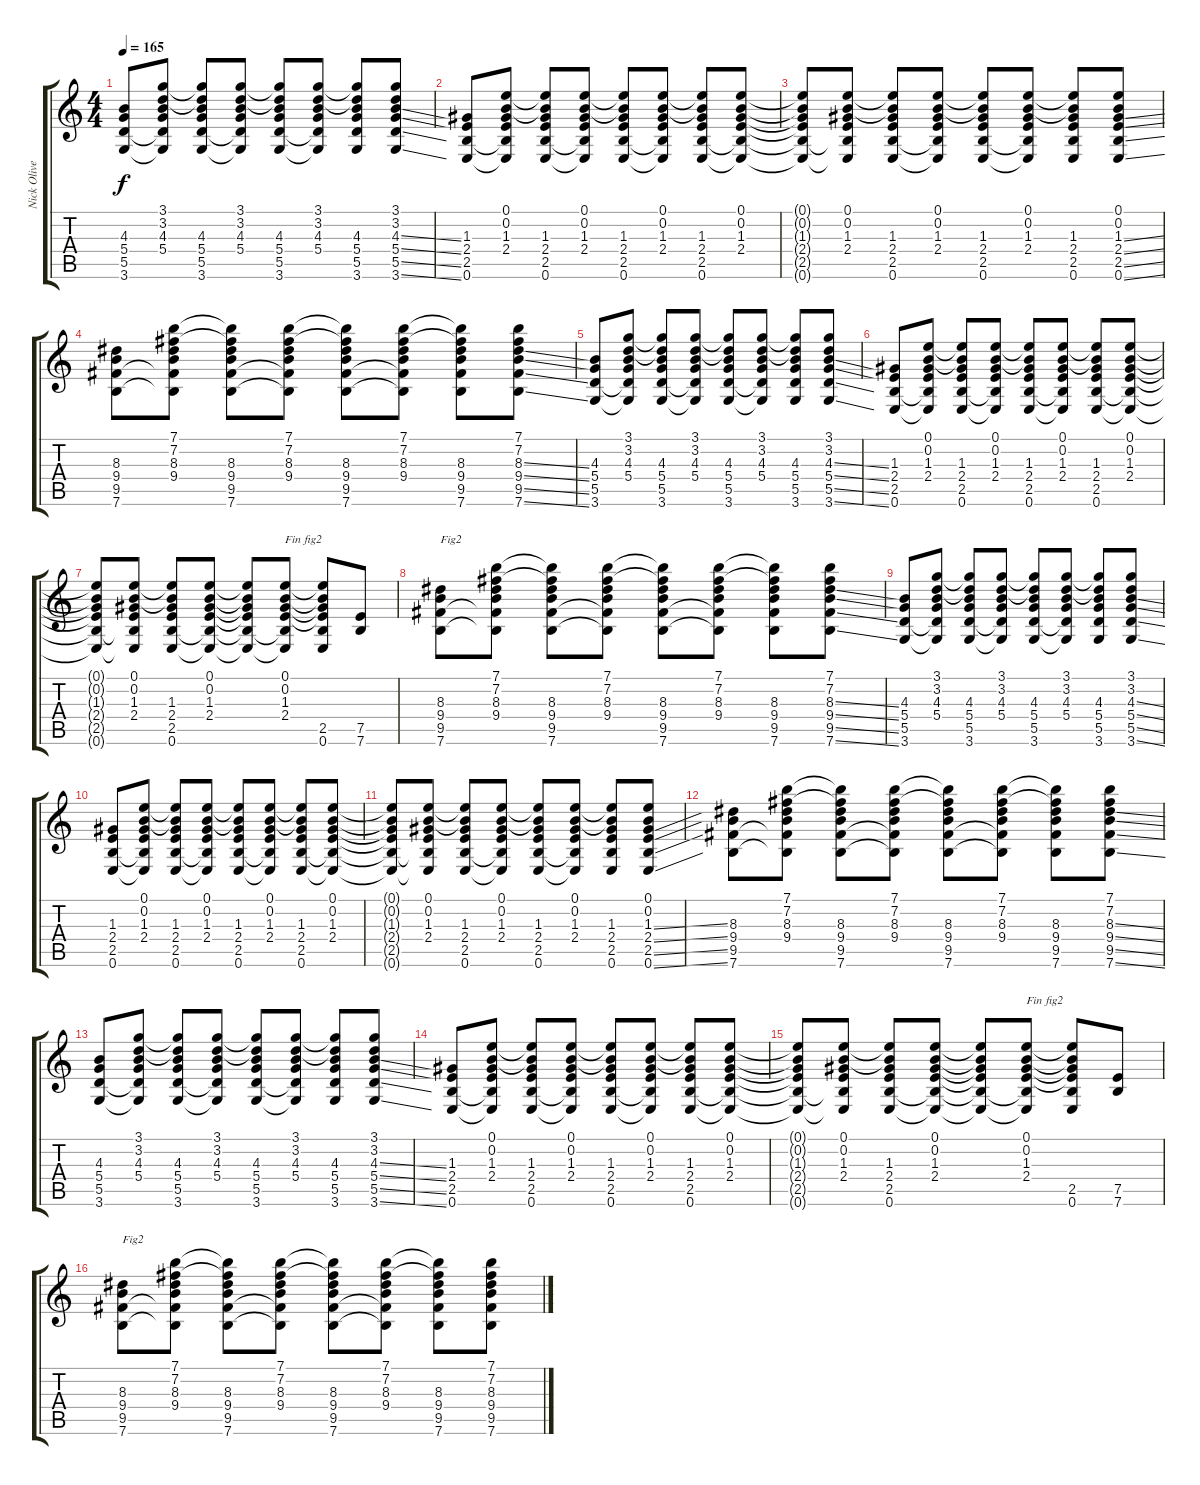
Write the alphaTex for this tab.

\track ("Nick Oliveri" "Nick Olive") {instrument acousticguitarnylon}
\staff {score tabs}
\tuning (E4 B3 G3 D3 A2 E2) {hide}
\ts (4 4)
\tempo 165
\clef g2
\ks c
(4.3 5.4 5.5 3.6).8{dy f} (3.1 3.2 4.3 5.4 5.5{t} 3.6{t}).8 (3.1{t} 3.2{t} 4.3 5.4 5.5 3.6).8 (3.1 3.2 4.3 5.4 5.5{t} 3.6{t}).8 (3.1{t} 3.2{t} 4.3 5.4 5.5 3.6).8 (3.1 3.2 4.3 5.4 5.5{t} 3.6{t}).8 (3.1{t} 3.2{t} 4.3 5.4 5.5 3.6).8 (3.1 3.2 4.3{ss} 5.4{ss} 5.5{ss} 3.6{ss}).8 |
(1.3 2.4 2.5 0.6).8 (0.1 0.2 1.3 2.4 2.5{t} 0.6{t}).8 (0.1{t} 0.2{t} 1.3 2.4 2.5 0.6).8 (0.1 0.2 1.3 2.4 2.5{t} 0.6{t}).8 (0.1{t} 0.2{t} 1.3 2.4 2.5 0.6).8 (0.1 0.2 1.3 2.4 2.5{t} 0.6{t}).8 (0.1{t} 0.2{t} 1.3 2.4 2.5 0.6).8 (0.1 0.2 1.3 2.4 2.5{t} 0.6{t}).8 |
(0.1{t} 0.2{t} 1.3{t} 2.4{t} 2.5{t} 0.6{t}).8 (0.1 0.2 1.3 2.4 2.5{t} 0.6{t}).8 (0.1{t} 0.2{t} 1.3 2.4 2.5 0.6).8 (0.1 0.2 1.3 2.4 2.5{t} 0.6{t}).8 (0.1{t} 0.2{t} 1.3 2.4 2.5 0.6).8 (0.1 0.2 1.3 2.4 2.5{t} 0.6{t}).8 (0.1{t} 0.2{t} 1.3 2.4 2.5 0.6).8 (0.1 0.2 1.3{ss} 2.4{ss} 2.5{ss} 0.6{ss}).8 |
(8.3 9.4 9.5 7.6).8 (7.1 7.2 8.3 9.4 9.5{t} 7.6{t}).8 (7.1{t} 7.2{t} 8.3 9.4 9.5 7.6).8 (7.1 7.2 8.3 9.4 9.5{t} 7.6{t}).8 (7.1{t} 7.2{t} 8.3 9.4 9.5 7.6).8 (7.1 7.2 8.3 9.4 9.5{t} 7.6{t}).8 (7.1{t} 7.2{t} 8.3 9.4 9.5 7.6).8 (7.1 7.2 8.3{ss} 9.4{ss} 9.5{ss} 7.6{ss}).8 |
(4.3 5.4 5.5 3.6).8 (3.1 3.2 4.3 5.4 5.5{t} 3.6{t}).8 (3.1{t} 3.2{t} 4.3 5.4 5.5 3.6).8 (3.1 3.2 4.3 5.4 5.5{t} 3.6{t}).8 (3.1{t} 3.2{t} 4.3 5.4 5.5 3.6).8 (3.1 3.2 4.3 5.4 5.5{t} 3.6{t}).8 (3.1{t} 3.2{t} 4.3 5.4 5.5 3.6).8 (3.1 3.2 4.3{ss} 5.4{ss} 5.5{ss} 3.6{ss}).8 |
(1.3 2.4 2.5 0.6).8 (0.1 0.2 1.3 2.4 2.5{t} 0.6{t}).8 (0.1{t} 0.2{t} 1.3 2.4 2.5 0.6).8 (0.1 0.2 1.3 2.4 2.5{t} 0.6{t}).8 (0.1{t} 0.2{t} 1.3 2.4 2.5 0.6).8 (0.1 0.2 1.3 2.4 2.5{t} 0.6{t}).8 (0.1{t} 0.2{t} 1.3 2.4 2.5 0.6).8 (0.1 0.2 1.3 2.4 2.5{t} 0.6{t}).8 |
(0.1{t} 0.2{t} 1.3{t} 2.4{t} 2.5{t} 0.6{t}).8 (0.1 0.2 1.3 2.4 2.5{t} 0.6{t}).8 (0.1{t} 0.2{t} 1.3 2.4 2.5 0.6).8 (0.1 0.2 1.3 2.4 2.5{t} 0.6{t}).8 (0.1{t} 0.2{t} 1.3{t} 2.4{t} 2.5{t} 0.6{t}).8 (0.1 0.2 1.3 2.4 2.5{t} 0.6{t}).8{txt "Fin fig2"} (0.1{t} 0.2{t} 1.3{t} 2.4{t} 2.5 0.6).8 (7.5 7.6).8 |
(8.3 9.4 9.5 7.6).8{txt "Fig2"} (7.1 7.2 8.3 9.4 9.5{t} 7.6{t}).8 (7.1{t} 7.2{t} 8.3 9.4 9.5 7.6).8 (7.1 7.2 8.3 9.4 9.5{t} 7.6{t}).8 (7.1{t} 7.2{t} 8.3 9.4 9.5 7.6).8 (7.1 7.2 8.3 9.4 9.5{t} 7.6{t}).8 (7.1{t} 7.2{t} 8.3 9.4 9.5 7.6).8 (7.1 7.2 8.3{ss} 9.4{ss} 9.5{ss} 7.6{ss}).8 |
(4.3 5.4 5.5 3.6).8 (3.1 3.2 4.3 5.4 5.5{t} 3.6{t}).8 (3.1{t} 3.2{t} 4.3 5.4 5.5 3.6).8 (3.1 3.2 4.3 5.4 5.5{t} 3.6{t}).8 (3.1{t} 3.2{t} 4.3 5.4 5.5 3.6).8 (3.1 3.2 4.3 5.4 5.5{t} 3.6{t}).8 (3.1{t} 3.2{t} 4.3 5.4 5.5 3.6).8 (3.1 3.2 4.3{ss} 5.4{ss} 5.5{ss} 3.6{ss}).8 |
(1.3 2.4 2.5 0.6).8 (0.1 0.2 1.3 2.4 2.5{t} 0.6{t}).8 (0.1{t} 0.2{t} 1.3 2.4 2.5 0.6).8 (0.1 0.2 1.3 2.4 2.5{t} 0.6{t}).8 (0.1{t} 0.2{t} 1.3 2.4 2.5 0.6).8 (0.1 0.2 1.3 2.4 2.5{t} 0.6{t}).8 (0.1{t} 0.2{t} 1.3 2.4 2.5 0.6).8 (0.1 0.2 1.3 2.4 2.5{t} 0.6{t}).8 |
(0.1{t} 0.2{t} 1.3{t} 2.4{t} 2.5{t} 0.6{t}).8 (0.1 0.2 1.3 2.4 2.5{t} 0.6{t}).8 (0.1{t} 0.2{t} 1.3 2.4 2.5 0.6).8 (0.1 0.2 1.3 2.4 2.5{t} 0.6{t}).8 (0.1{t} 0.2{t} 1.3 2.4 2.5 0.6).8 (0.1 0.2 1.3 2.4 2.5{t} 0.6{t}).8 (0.1{t} 0.2{t} 1.3 2.4 2.5 0.6).8 (0.1 0.2 1.3{ss} 2.4{ss} 2.5{ss} 0.6{ss}).8 |
(8.3 9.4 9.5 7.6).8 (7.1 7.2 8.3 9.4 9.5{t} 7.6{t}).8 (7.1{t} 7.2{t} 8.3 9.4 9.5 7.6).8 (7.1 7.2 8.3 9.4 9.5{t} 7.6{t}).8 (7.1{t} 7.2{t} 8.3 9.4 9.5 7.6).8 (7.1 7.2 8.3 9.4 9.5{t} 7.6{t}).8 (7.1{t} 7.2{t} 8.3 9.4 9.5 7.6).8 (7.1 7.2 8.3{ss} 9.4{ss} 9.5{ss} 7.6{ss}).8 |
(4.3 5.4 5.5 3.6).8 (3.1 3.2 4.3 5.4 5.5{t} 3.6{t}).8 (3.1{t} 3.2{t} 4.3 5.4 5.5 3.6).8 (3.1 3.2 4.3 5.4 5.5{t} 3.6{t}).8 (3.1{t} 3.2{t} 4.3 5.4 5.5 3.6).8 (3.1 3.2 4.3 5.4 5.5{t} 3.6{t}).8 (3.1{t} 3.2{t} 4.3 5.4 5.5 3.6).8 (3.1 3.2 4.3{ss} 5.4{ss} 5.5{ss} 3.6{ss}).8 |
(1.3 2.4 2.5 0.6).8 (0.1 0.2 1.3 2.4 2.5{t} 0.6{t}).8 (0.1{t} 0.2{t} 1.3 2.4 2.5 0.6).8 (0.1 0.2 1.3 2.4 2.5{t} 0.6{t}).8 (0.1{t} 0.2{t} 1.3 2.4 2.5 0.6).8 (0.1 0.2 1.3 2.4 2.5{t} 0.6{t}).8 (0.1{t} 0.2{t} 1.3 2.4 2.5 0.6).8 (0.1 0.2 1.3 2.4 2.5{t} 0.6{t}).8 |
(0.1{t} 0.2{t} 1.3{t} 2.4{t} 2.5{t} 0.6{t}).8 (0.1 0.2 1.3 2.4 2.5{t} 0.6{t}).8 (0.1{t} 0.2{t} 1.3 2.4 2.5 0.6).8 (0.1 0.2 1.3 2.4 2.5{t} 0.6{t}).8 (0.1{t} 0.2{t} 1.3{t} 2.4{t} 2.5{t} 0.6{t}).8 (0.1 0.2 1.3 2.4 2.5{t} 0.6{t}).8{txt "Fin fig2"} (0.1{t} 0.2{t} 1.3{t} 2.4{t} 2.5 0.6).8 (7.5 7.6).8 |
(8.3 9.4 9.5 7.6).8{txt "Fig2"} (7.1 7.2 8.3 9.4 9.5{t} 7.6{t}).8 (7.1{t} 7.2{t} 8.3 9.4 9.5 7.6).8 (7.1 7.2 8.3 9.4 9.5{t} 7.6{t}).8 (7.1{t} 7.2{t} 8.3 9.4 9.5 7.6).8 (7.1 7.2 8.3 9.4 9.5{t} 7.6{t}).8 (7.1{t} 7.2{t} 8.3 9.4 9.5 7.6).8 (7.1 7.2 8.3{ss} 9.4{ss} 9.5{ss} 7.6{ss}).8
